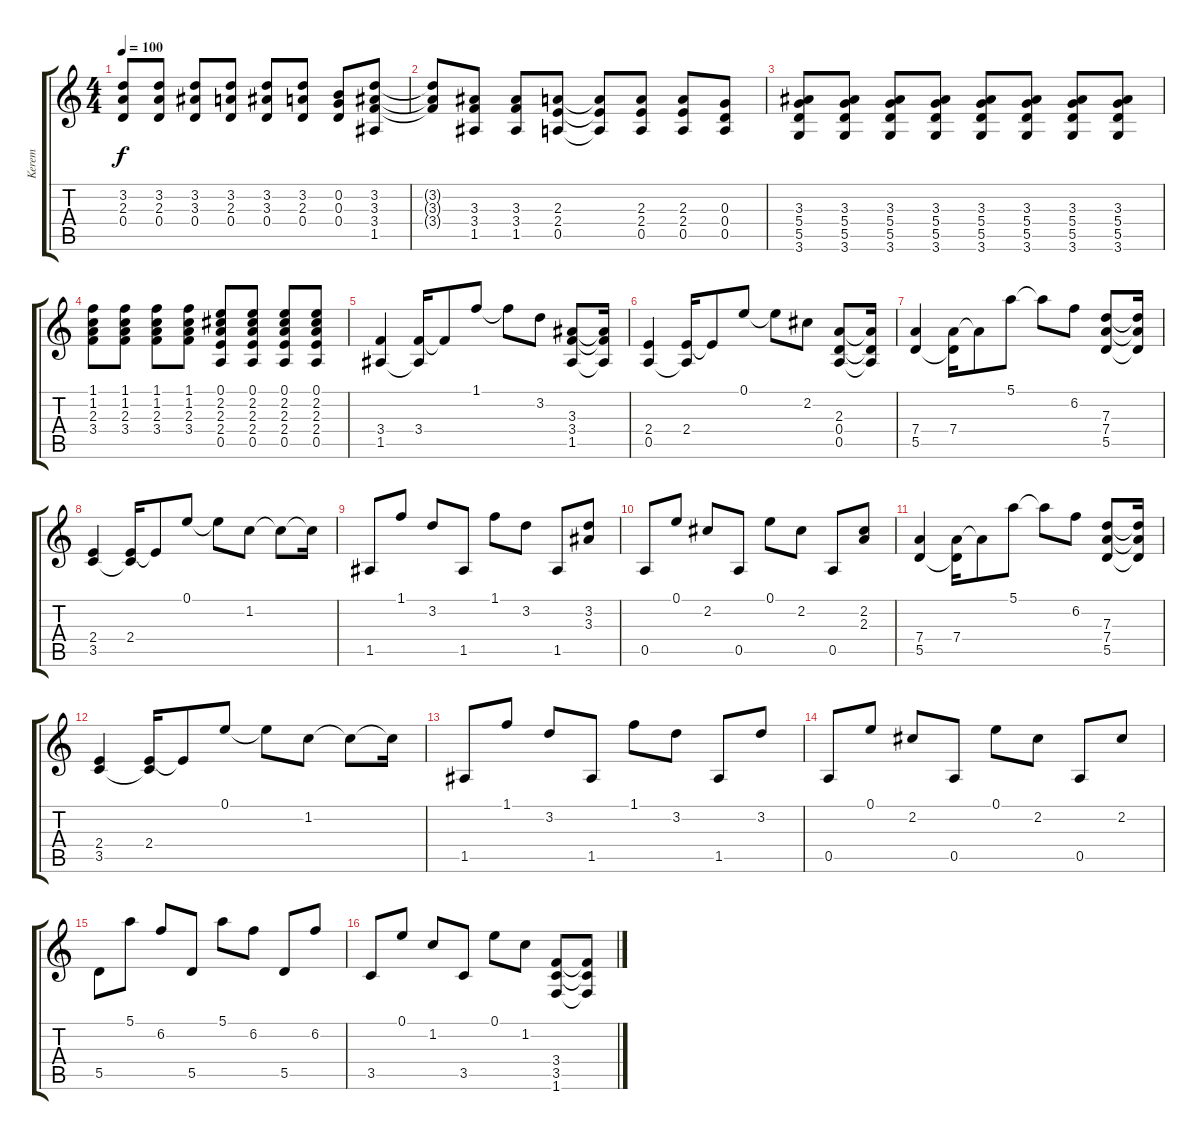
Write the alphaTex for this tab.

\track ("Kerem" "Kerem") {instrument electricguitarjazz}
\staff {score tabs}
\tuning (E4 B3 G3 D3 A2 E2) {hide}
\ts (4 4)
\tempo 100
\clef g2
\ks c
(3.2 2.3 0.4).8{dy f} (3.2 2.3 0.4).8 (3.2 3.3 0.4).8 (3.2 2.3 0.4).8 (3.2 3.3 0.4).8 (3.2 2.3 0.4).8 (0.2 0.3 0.4).8 (3.2 3.3 3.4 1.5).8 |
(3.2{t} 3.3{t} 3.4{t}).8 (3.3 3.4 1.5).8 (3.3 3.4 1.5).8 (2.3 2.4 0.5).8 (2.3{t} 2.4{t} 0.5{t}).8 (2.3 2.4 0.5).8 (2.3 2.4 0.5).8 (0.3 0.4 0.5).8 |
(3.3 5.4 5.5 3.6).8 (3.3 5.4 5.5 3.6).8 (3.3 5.4 5.5 3.6).8 (3.3 5.4 5.5 3.6).8 (3.3 5.4 5.5 3.6).8 (3.3 5.4 5.5 3.6).8 (3.3 5.4 5.5 3.6).8 (3.3 5.4 5.5 3.6).8 |
(1.1 1.2 2.3 3.4).8 (1.1 1.2 2.3 3.4).8 (1.1 1.2 2.3 3.4).8 (1.1 1.2 2.3 3.4).8 (0.1 2.2 2.3 2.4 0.5).8 (0.1 2.2 2.3 2.4 0.5).8 (0.1 2.2 2.3 2.4 0.5).8 (0.1 2.2 2.3 2.4 0.5).8 |
(3.4 1.5).4{volume 4 instrument electricguitarjazz} (3.4 1.5{t}).16 3.4{t}.8 1.1.8 1.1{t}.8 3.2.8 (3.3 3.4 1.5).8 (3.3{t} 3.4{t} 1.5{t}).16 |
(2.4 0.5).4 (2.4 0.5{t}).16 2.4{t}.8 0.1.8 0.1{t}.8 2.2.8 (2.3 0.4 0.5).8 (2.3{t} 0.4{t} 0.5{t}).16 |
(7.4 5.5).4 (7.4 5.5{t}).16 7.4{t}.8 5.1.8 5.1{t}.8 6.2.8 (7.3 7.4 5.5).8 (7.3{t} 7.4{t} 5.5{t}).16 |
(2.4 3.5).4 (2.4 3.5{t}).16 2.4{t}.8 0.1.8 0.1{t}.8 1.2.8 1.2{t}.8 1.2{t}.16 |
1.5.8 1.1.8 3.2.8 1.5.8 1.1.8 3.2.8 1.5.8 (3.2 3.3).8 |
0.5.8 0.1.8 2.2.8 0.5.8 0.1.8 2.2.8 0.5.8 (2.2 2.3).8 |
(7.4 5.5).4 (7.4 5.5{t}).16 7.4{t}.8 5.1.8 5.1{t}.8 6.2.8 (7.3 7.4 5.5).8 (7.3{t} 7.4{t} 5.5{t}).16 |
(2.4 3.5).4 (2.4 3.5{t}).16 2.4{t}.8 0.1.8 0.1{t}.8 1.2.8 1.2{t}.8 1.2{t}.16 |
1.5.8 1.1.8 3.2.8 1.5.8 1.1.8 3.2.8 1.5.8 3.2.8 |
0.5.8 0.1.8 2.2.8 0.5.8 0.1.8 2.2.8 0.5.8 2.2.8 |
5.5.8 5.1.8 6.2.8 5.5.8 5.1.8 6.2.8 5.5.8 6.2.8 |
3.5.8 0.1.8 1.2.8 3.5.8 0.1.8 1.2.8 (3.4 3.5 1.6).8 (3.4{t} 3.5{t} 1.6{t}).8
